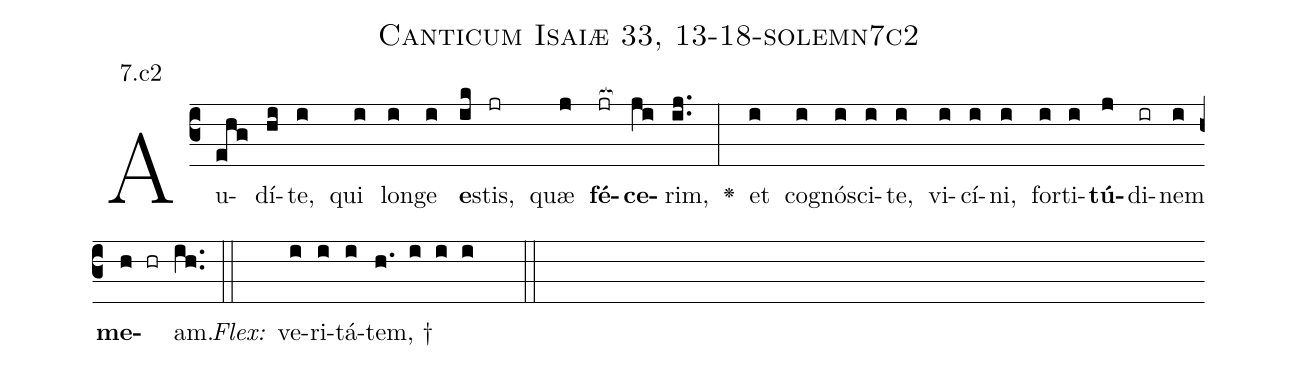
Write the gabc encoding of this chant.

name: Canticum Isaiæ 33, 13-18-solemn7c2;
annotation: 7.c2;
%%
(c3)Au(ehg)dí(hi)te,(i) qui(i) lon(i)ge(i) <b>e</b>(ik)stis,(jr) quæ(j) <b>fé</b>(jr[ocb:1{])<b>ce</b>(ji[ocb:0}])rim,(ij..) <v>\greheightstar</v>(:) et(i) co(i)gnó(i)sci(i)te,(i) vi(i)cí(i)ni,(i) for(i)ti(i)<b>tú</b>(j)di(ir)nem(i) <b>me</b>(h hr)am.(ih..) (::)
<i>Flex:</i>()  ve(i)ri(i)tá(i)tem, †(h. i i i  ::)

%E(i) u(i) o(j) u(i) a(h) e.(ih..) (::)
